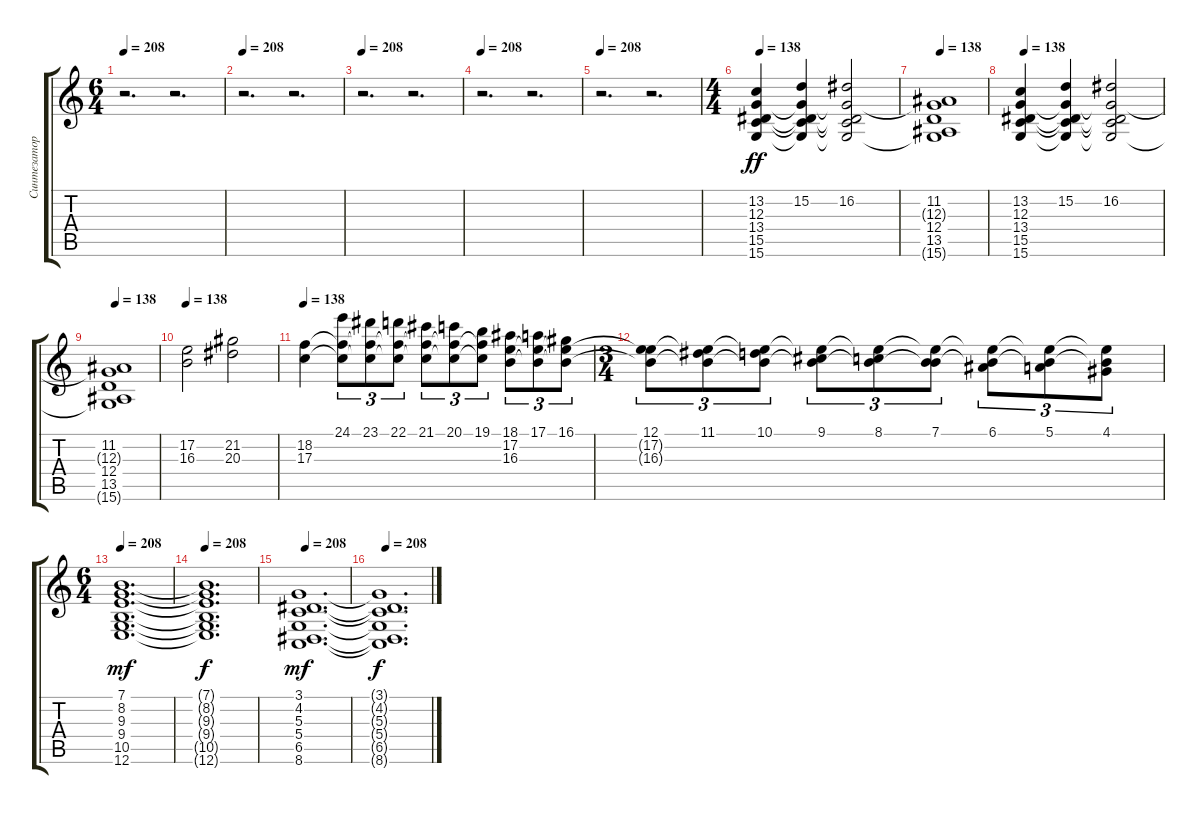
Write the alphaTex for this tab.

\track ("Синтезатор 3 (Мустис)" "Синтезатор") {instrument stringensemble1}
\staff {score tabs}
\tuning (E4 B3 G3 D3 A2 E2) {hide}
\ts (6 4)
\tempo 208
\clef g2
\ks c
r.2{d dy ff} r.2{d} |
\tempo 208
r.2{d} r.2{d} |
\tempo 208
r.2{d} r.2{d} |
\tempo 208
r.2{d} r.2{d} |
\tempo 208
r.2{d} r.2{d} |
\ts (4 4)
\tempo 138
(13.2 12.3 13.4 15.5 15.6).4 (15.2 12.3{t} 13.4{t} 15.5{t} 15.6{t}).4 (16.2 12.3{t} 13.4{t} 15.5{t} 15.6{t}).2 |
\tempo 138
(11.2 12.3{t} 12.4 13.5 15.6{t}).1 |
\tempo 138
(13.2 12.3 13.4 15.5 15.6).4 (15.2 12.3{t} 13.4{t} 15.5{t} 15.6{t}).4 (16.2 12.3{t} 13.4{t} 15.5{t} 15.6{t}).2 |
\tempo 138
(11.2 12.3{t} 12.4 13.5 15.6{t}).1 |
\tempo 138
(17.2 16.3).2 (21.2 20.3).2 |
\tempo 138
(18.2 17.3).4 (24.1 18.2{t} 17.3{t}).8{tu (3 2)} (23.1 18.2{t} 17.3{t}).8{tu (3 2)} (22.1 18.2{t} 17.3{t}).8{tu (3 2)} (21.1 18.2{t} 17.3{t}).8{tu (3 2)} (20.1 18.2{t} 17.3{t}).8{tu (3 2)} (19.1 18.2{t} 17.3{t}).8{tu (3 2)} (18.1 17.2 16.3).8{tu (3 2)} (17.1 17.2{t} 16.3{t}).8{tu (3 2)} (16.1 17.2{t} 16.3{t}).8{tu (3 2)} |
\ts (3 4)
(12.1 17.2{t} 16.3{t}).8{tu (3 2)} (11.1 17.2{t} 16.3{t}).8{tu (3 2)} (10.1 17.2{t} 16.3{t}).8{tu (3 2)} (9.1 17.2{t} 16.3{t}).8{tu (3 2)} (8.1 17.2{t} 16.3{t}).8{tu (3 2)} (7.1 17.2{t} 16.3{t}).8{tu (3 2)} (6.1 17.2{t} 16.3{t}).8{tu (3 2)} (5.1 17.2{t} 16.3{t}).8{tu (3 2)} (4.1 17.2{t} 16.3{t}).8{tu (3 2)} |
\ts (6 4)
\tempo 208
(7.1 8.2 9.3 9.4 10.5 12.6).1{d dy mf} |
\tempo 208
(7.1{t} 8.2{t} 9.3{t} 9.4{t} 10.5{t} 12.6{t}).1{d dy f} |
\tempo 208
(3.1 4.2 5.3 5.4 6.5 8.6).1{d dy mf} |
\tempo 208
(3.1{t} 4.2{t} 5.3{t} 5.4{t} 6.5{t} 8.6{t}).1{d dy f}
